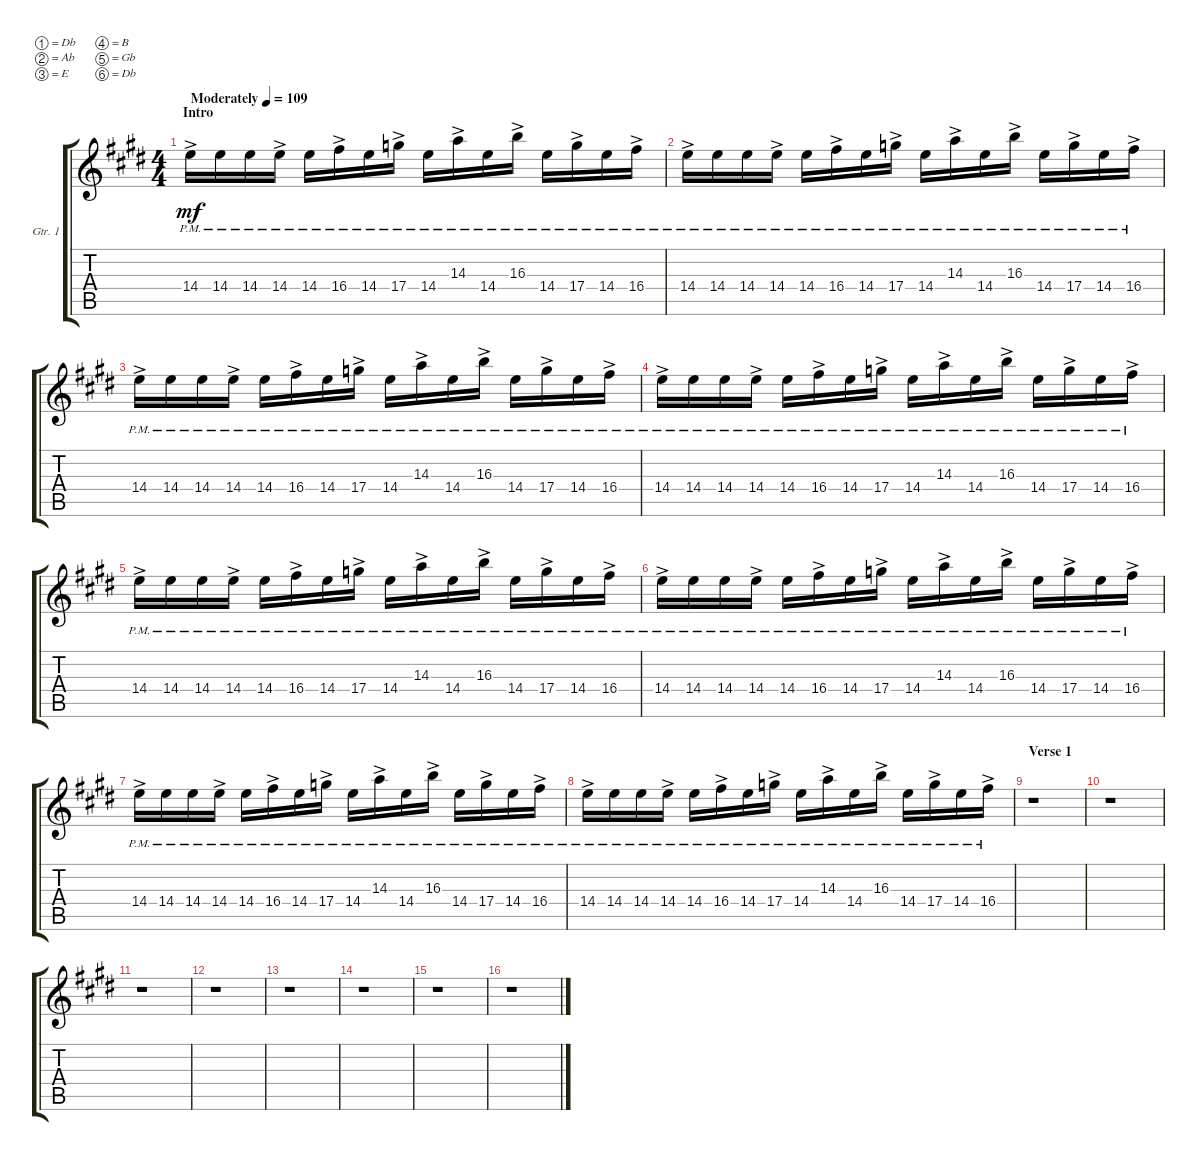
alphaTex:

\defaultSystemsLayout 4
\bracketExtendMode groupsimilarinstruments
\firstSystemTrackNameOrientation horizontal
\otherSystemsTrackNameOrientation horizontal
\track ("Guitar 1" "Gtr. 1") {instrument distortionguitar}
\staff {score tabs}
\tuning (Db4 Ab3 E3 B2 Gb2 Db2)
\displaytranspose 15
\ts (4 4)
\section ("" "Intro")
\tempo (109 "Moderately")
\clef g2
\ks c#minor
14.4{ac pm}.16{dy mf instrument distortionguitar} 14.4{pm}.16 14.4{pm}.16 14.4{ac pm}.16 14.4{pm}.16 16.4{ac pm}.16 14.4{pm}.16 17.4{ac pm}.16 14.4{pm}.16 14.3{ac pm}.16 14.4{pm}.16 16.3{ac pm}.16 14.4{pm}.16 17.4{ac pm}.16 14.4{pm}.16 16.4{ac pm}.16 |
14.4{ac pm}.16 14.4{pm}.16 14.4{pm}.16 14.4{ac pm}.16 14.4{pm}.16 16.4{ac pm}.16 14.4{pm}.16 17.4{ac pm}.16 14.4{pm}.16 14.3{ac pm}.16 14.4{pm}.16 16.3{ac pm}.16 14.4{pm}.16 17.4{ac pm}.16 14.4{pm}.16 16.4{ac pm}.16 |
14.4{ac pm}.16 14.4{pm}.16 14.4{pm}.16 14.4{ac pm}.16 14.4{pm}.16 16.4{ac pm}.16 14.4{pm}.16 17.4{ac pm}.16 14.4{pm}.16 14.3{ac pm}.16 14.4{pm}.16 16.3{ac pm}.16 14.4{pm}.16 17.4{ac pm}.16 14.4{pm}.16 16.4{ac pm}.16 |
14.4{ac pm}.16 14.4{pm}.16 14.4{pm}.16 14.4{ac pm}.16 14.4{pm}.16 16.4{ac pm}.16 14.4{pm}.16 17.4{ac pm}.16 14.4{pm}.16 14.3{ac pm}.16 14.4{pm}.16 16.3{ac pm}.16 14.4{pm}.16 17.4{ac pm}.16 14.4{pm}.16 16.4{ac pm}.16 |
14.4{ac pm}.16 14.4{pm}.16 14.4{pm}.16 14.4{ac pm}.16 14.4{pm}.16 16.4{ac pm}.16 14.4{pm}.16 17.4{ac pm}.16 14.4{pm}.16 14.3{ac pm}.16 14.4{pm}.16 16.3{ac pm}.16 14.4{pm}.16 17.4{ac pm}.16 14.4{pm}.16 16.4{ac pm}.16 |
14.4{ac pm}.16 14.4{pm}.16 14.4{pm}.16 14.4{ac pm}.16 14.4{pm}.16 16.4{ac pm}.16 14.4{pm}.16 17.4{ac pm}.16 14.4{pm}.16 14.3{ac pm}.16 14.4{pm}.16 16.3{ac pm}.16 14.4{pm}.16 17.4{ac pm}.16 14.4{pm}.16 16.4{ac pm}.16 |
14.4{ac pm}.16 14.4{pm}.16 14.4{pm}.16 14.4{ac pm}.16 14.4{pm}.16 16.4{ac pm}.16 14.4{pm}.16 17.4{ac pm}.16 14.4{pm}.16 14.3{ac pm}.16 14.4{pm}.16 16.3{ac pm}.16 14.4{pm}.16 17.4{ac pm}.16 14.4{pm}.16 16.4{ac pm}.16 |
14.4{ac pm}.16 14.4{pm}.16 14.4{pm}.16 14.4{ac pm}.16 14.4{pm}.16 16.4{ac pm}.16 14.4{pm}.16 17.4{ac pm}.16 14.4{pm}.16 14.3{ac pm}.16 14.4{pm}.16 16.3{ac pm}.16 14.4{pm}.16 17.4{ac pm}.16 14.4{pm}.16 16.4{ac pm}.16 |
\section ("" "Verse 1")
r.1 |
r.1 |
r.1 |
r.1 |
r.1 |
r.1 |
r.1 |
r.1
